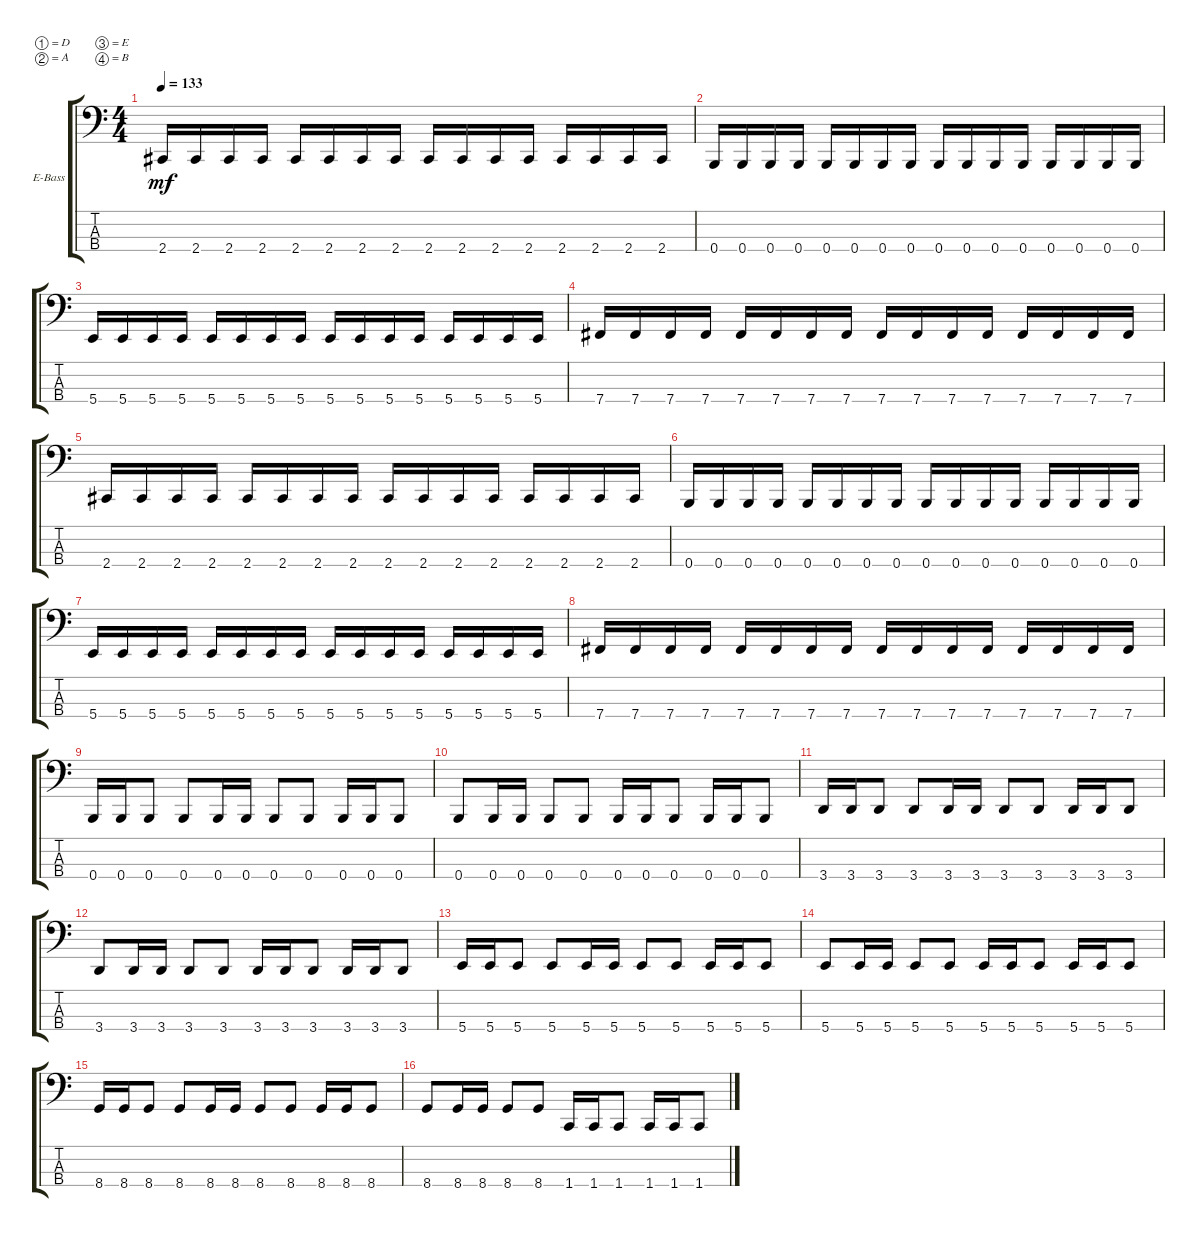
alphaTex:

\bracketExtendMode groupsimilarinstruments
\firstSystemTrackNameOrientation horizontal
\otherSystemsTrackNameOrientation horizontal
\track ("Gustaf Jorde" "E-Bass") {instrument electricbassfinger}
\staff {score tabs}
\tuning (D2 A1 E1 B0)
\ts (4 4)
\tempo 133
\clef f4
\ks c
2.4.16{dy mf} 2.4.16 2.4.16 2.4.16 2.4.16 2.4.16 2.4.16 2.4.16 2.4.16 2.4.16 2.4.16 2.4.16 2.4.16 2.4.16 2.4.16 2.4.16 |
0.4.16 0.4.16 0.4.16 0.4.16 0.4.16 0.4.16 0.4.16 0.4.16 0.4.16 0.4.16 0.4.16 0.4.16 0.4.16 0.4.16 0.4.16 0.4.16 |
5.4.16 5.4.16 5.4.16 5.4.16 5.4.16 5.4.16 5.4.16 5.4.16 5.4.16 5.4.16 5.4.16 5.4.16 5.4.16 5.4.16 5.4.16 5.4.16 |
7.4.16 7.4.16 7.4.16 7.4.16 7.4.16 7.4.16 7.4.16 7.4.16 7.4.16 7.4.16 7.4.16 7.4.16 7.4.16 7.4.16 7.4.16 7.4.16 |
2.4.16 2.4.16 2.4.16 2.4.16 2.4.16 2.4.16 2.4.16 2.4.16 2.4.16 2.4.16 2.4.16 2.4.16 2.4.16 2.4.16 2.4.16 2.4.16 |
0.4.16 0.4.16 0.4.16 0.4.16 0.4.16 0.4.16 0.4.16 0.4.16 0.4.16 0.4.16 0.4.16 0.4.16 0.4.16 0.4.16 0.4.16 0.4.16 |
5.4.16 5.4.16 5.4.16 5.4.16 5.4.16 5.4.16 5.4.16 5.4.16 5.4.16 5.4.16 5.4.16 5.4.16 5.4.16 5.4.16 5.4.16 5.4.16 |
7.4.16 7.4.16 7.4.16 7.4.16 7.4.16 7.4.16 7.4.16 7.4.16 7.4.16 7.4.16 7.4.16 7.4.16 7.4.16 7.4.16 7.4.16 7.4.16 |
0.4.16 0.4.16 0.4.8 0.4.8 0.4.16 0.4.16 0.4.8 0.4.8 0.4.16 0.4.16 0.4.8 |
0.4.8 0.4.16 0.4.16 0.4.8 0.4.8 0.4.16 0.4.16 0.4.8 0.4.16 0.4.16 0.4.8 |
3.4.16 3.4.16 3.4.8 3.4.8 3.4.16 3.4.16 3.4.8 3.4.8 3.4.16 3.4.16 3.4.8 |
3.4.8 3.4.16 3.4.16 3.4.8 3.4.8 3.4.16 3.4.16 3.4.8 3.4.16 3.4.16 3.4.8 |
5.4.16 5.4.16 5.4.8 5.4.8 5.4.16 5.4.16 5.4.8 5.4.8 5.4.16 5.4.16 5.4.8 |
5.4.8 5.4.16 5.4.16 5.4.8 5.4.8 5.4.16 5.4.16 5.4.8 5.4.16 5.4.16 5.4.8 |
8.4.16 8.4.16 8.4.8 8.4.8 8.4.16 8.4.16 8.4.8 8.4.8 8.4.16 8.4.16 8.4.8 |
8.4.8 8.4.16 8.4.16 8.4.8 8.4.8 1.4.16 1.4.16 1.4.8 1.4.16 1.4.16 1.4.8
